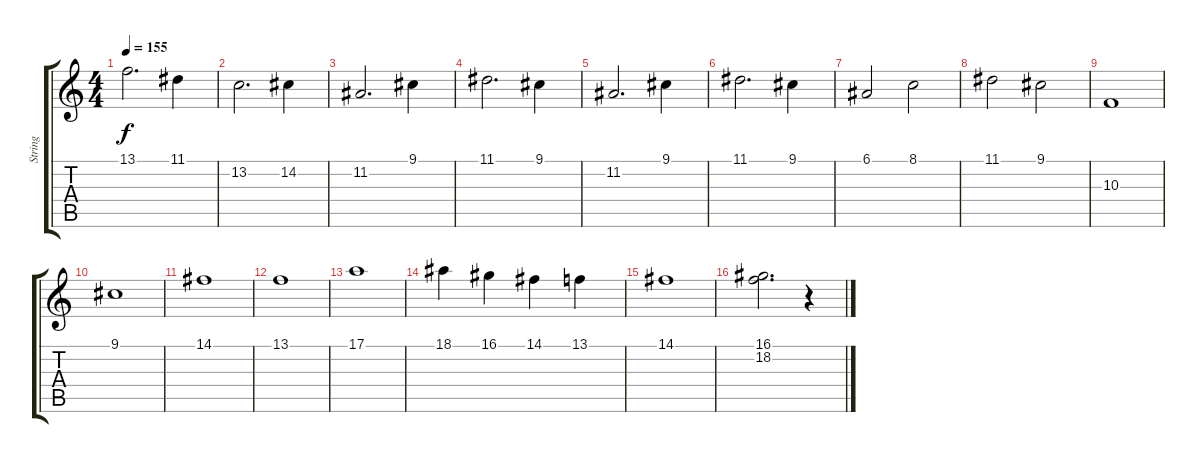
\track ("String" "String") {instrument stringensemble1}
\staff {score tabs}
\tuning (E4 B3 G3 D3 A2 D2) {hide}
\ts (4 4)
\tempo 155
\clef g2
\ks c
13.1.2{d dy f} 11.1.4 |
13.2.2{d} 14.2.4 |
11.2.2{d} 9.1.4 |
11.1.2{d} 9.1.4 |
11.2.2{d} 9.1.4 |
11.1.2{d} 9.1.4 |
6.1.2 8.1.2 |
11.1.2 9.1.2 |
10.3.1 |
9.1.1 |
14.1.1 |
13.1.1 |
17.1.1 |
18.1.4 16.1.4 14.1.4 13.1.4 |
14.1.1 |
(16.1 18.2).2{d} r.4
